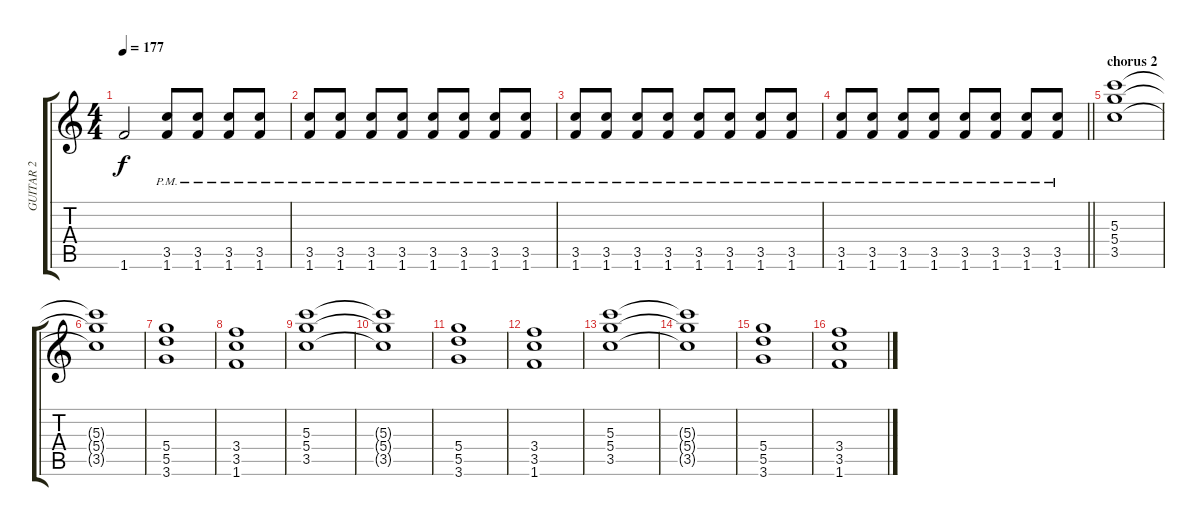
\track ("GUITAR 2" "GUITAR 2") {instrument distortionguitar}
\staff {score tabs}
\tuning (E4 B3 G4 D4 A3 E3) {hide}
\ts (4 4)
\tempo 177
\clef g2
\ks c
1.6.2{dy f} (3.5{pm} 1.6{pm}).8 (3.5{pm} 1.6{pm}).8 (3.5{pm} 1.6{pm}).8 (3.5{pm} 1.6{pm}).8 |
(3.5{pm} 1.6{pm}).8 (3.5{pm} 1.6{pm}).8 (3.5{pm} 1.6{pm}).8 (3.5{pm} 1.6{pm}).8 (3.5{pm} 1.6{pm}).8 (3.5{pm} 1.6{pm}).8 (3.5{pm} 1.6{pm}).8 (3.5{pm} 1.6{pm}).8 |
(3.5{pm} 1.6{pm}).8 (3.5{pm} 1.6{pm}).8 (3.5{pm} 1.6{pm}).8 (3.5{pm} 1.6{pm}).8 (3.5{pm} 1.6{pm}).8 (3.5{pm} 1.6{pm}).8 (3.5{pm} 1.6{pm}).8 (3.5{pm} 1.6{pm}).8 |
\barLineRight lightlight
(3.5{pm} 1.6{pm}).8 (3.5{pm} 1.6{pm}).8 (3.5{pm} 1.6{pm}).8 (3.5{pm} 1.6{pm}).8 (3.5{pm} 1.6{pm}).8 (3.5{pm} 1.6{pm}).8 (3.5{pm} 1.6{pm}).8 (3.5{pm} 1.6{pm}).8 |
\section ("" "chorus 2")
(5.3 5.4 3.5).1 |
(5.3{t} 5.4{t} 3.5{t}).1 |
(5.4 5.5 3.6).1 |
(3.4 3.5 1.6).1 |
(5.3 5.4 3.5).1 |
(5.3{t} 5.4{t} 3.5{t}).1 |
(5.4 5.5 3.6).1 |
(3.4 3.5 1.6).1 |
(5.3 5.4 3.5).1 |
(5.3{t} 5.4{t} 3.5{t}).1 |
(5.4 5.5 3.6).1 |
(3.4 3.5 1.6).1
